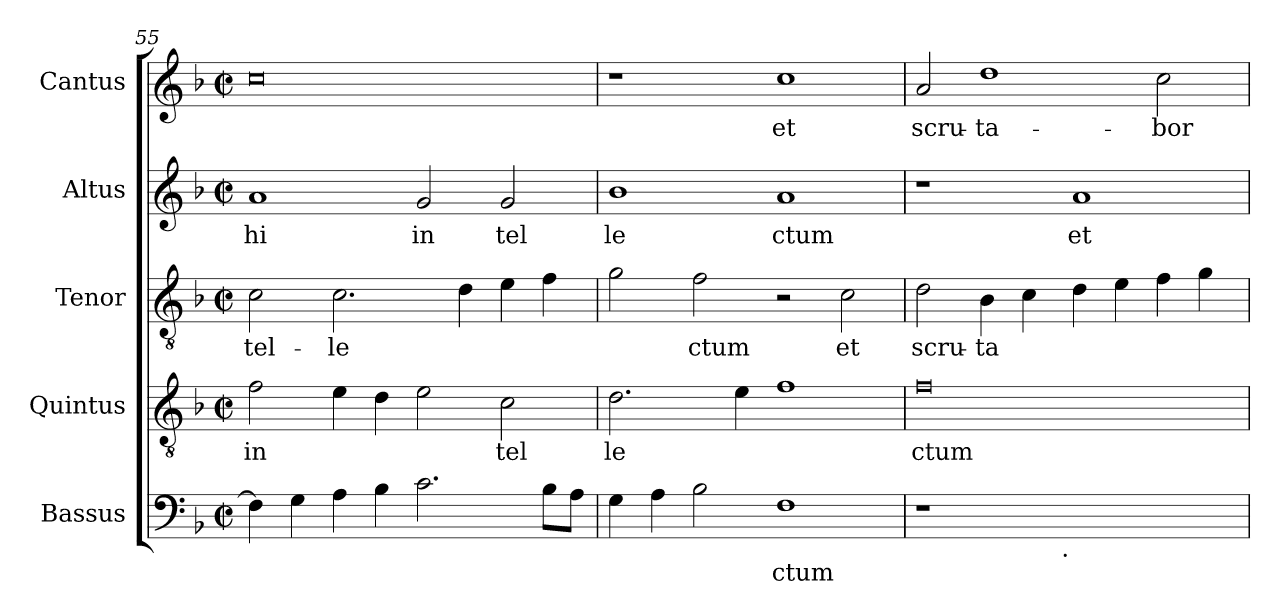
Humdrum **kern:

**kern	**text	**kern	**text	**kern	**text	**kern	**text	**kern	**text
*part5	*part5	*part4	*part4	*part3	*part3	*part2	*part2	*part1	*part1
*staff5	*staff5	*staff4	*staff4	*staff3	*staff3	*staff2	*staff2	*staff1	*staff1
*I"Bassus	*	*I"Quintus	*	*I"Tenor	*	*I"Altus	*	*I"Cantus	*
*clefF4	*	*clefGv2	*	*clefGv2	*	*clefG2	*	*clefG2	*
*k[b-]	*	*k[b-]	*	*k[b-]	*	*k[b-]	*	*k[b-]	*
*F:	*	*F:	*	*F:	*	*F:	*	*F:	*
*M2/2	*	*M2/2	*	*M2/2	*	*M2/2	*	*M2/2	*
*met(c|)	*	*met(c|)	*	*met(c|)	*	*met(c|)	*	*met(c|)	*
=55	=55	=55	=55	=55	=55	=55	=55	=55	=55
!	!LO:LY:b:cj	!	!LO:LY:b:cj	!	!LO:LY:b:cj	!	!LO:LY:b:cj	!	!LO:LY:b:cj
4F\]	.	2f\	in	2c\	-tel-	1a	hi	0cc	.
!	!LO:LY:b:cj	!	!	!	!	!	!	!	!
4G\	.	.	.	.	.	.	.	.	.
!	!LO:LY:b:cj	!	!LO:LY:b:cj	!	!LO:LY:b:cj	!	!	!	!
4A\	.	4e\	.	2.c\	-le-	.	.	.	.
!	!LO:LY:b:cj	!	!LO:LY:b:cj	!	!	!	!	!	!
4B-\	.	4d\	.	.	.	.	.	.	.
!	!LO:LY:b:cj	!	!LO:LY:b:cj	!	!	!	!LO:LY:b:cj	!	!
2.c\	.	2e\	.	.	.	2g/	in	.	.
!	!	!	!	!	!LO:LY:b:cj	!	!	!	!
.	.	.	.	4d\	--	.	.	.	.
!	!	!	!LO:LY:b:cj	!	!LO:LY:b:cj	!	!LO:LY:b:cj	!	!
.	.	2c\	tel	4e\	--	2g/	tel	.	.
!	!LO:LY:b:cj	!	!	!	!LO:LY:b:cj	!	!	!	!
8B-\L	.	.	.	4f\	--	.	.	.	.
!	!LO:LY:b:cj	!	!	!	!	!	!	!	!
8A\J	.	.	.	.	.	.	.	.	.
=56	=56	=56	=56	=56	=56	=56	=56	=56	=56
!	!LO:LY:b:cj	!	!LO:LY:b:cj	!	!LO:LY:b:cj	!	!LO:LY:b:cj	!	!
4G\	.	2.d\	le	2g\	--	1b-	le	1r	.
!	!LO:LY:b:cj	!	!	!	!	!	!	!	!
4A\	.	.	.	.	.	.	.	.	.
!	!LO:LY:b:cj	!	!	!	!LO:LY:b:cj	!	!	!	!
2B-\	.	.	.	2f\	-ctum	.	.	.	.
!	!	!	!LO:LY:b:cj	!	!	!	!	!	!
.	.	4e\	.	.	.	.	.	.	.
!	!LO:LY:b:cj	!	!LO:LY:b:cj	!	!	!	!LO:LY:b:cj	!	!LO:LY:b:cj
1F	ctum	1f	.	2r	.	1a	ctum	1cc	et
!	!	!	!	!	!LO:LY:b:cj	!	!	!	!
.	.	.	.	2c\	et	.	.	.	.
=57	=57	=57	=57	=57	=57	=57	=57	=57	=57
!	!	!	!LO:LY:b:cj	!	!LO:LY:b:cj	!	!	!	!LO:LY:b:cj
*^	*	*	*	*	*	*	*	*	*
1r	2ryy	.	0f	ctum	2d\	scru-	1r	.	2a/	scru-
!	!	!	!	!	!	!LO:LY:b:cj	!	!	!	!LO:LY:b:cj
.	4...ryy	.	.	.	4B-\	-ta-	.	.	1dd	-ta-
!	!	!	!	!	!	!LO:LY:b:cj	!	!	!	!
.	.	.	.	.	4c\	--	.	.	.	.
!	!LO:TX:b:t=.	!	!	!	!	!	!	!	!	!
.	1ryy	.	.	.	.	.	.	.	.	.
!	!	!	!	!	!	!LO:LY:b:cj	!	!LO:LY:b:cj	!	!
1ryy	.	.	.	.	4d\	--	1a	et	.	.
!	!	!	!	!	!	!LO:LY:b:cj	!	!	!	!
.	.	.	.	.	4e\	--	.	.	.	.
!	!	!	!	!	!	!LO:LY:b:cj	!	!	!	!LO:LY:b:cj
.	.	.	.	.	4f\	--	.	.	2cc\	-bor
!	!	!	!	!	!	!LO:LY:b:cj	!	!	!	!
.	.	.	.	.	4g\	--	.	.	.	.
.	32ryy	.	.	.	.	.	.	.	.	.
*v	*v	*	*	*	*	*	*	*	*	*
=	=	=	=	=	=	=	=	=	=
*-	*-	*-	*-	*-	*-	*-	*-	*-	*-
